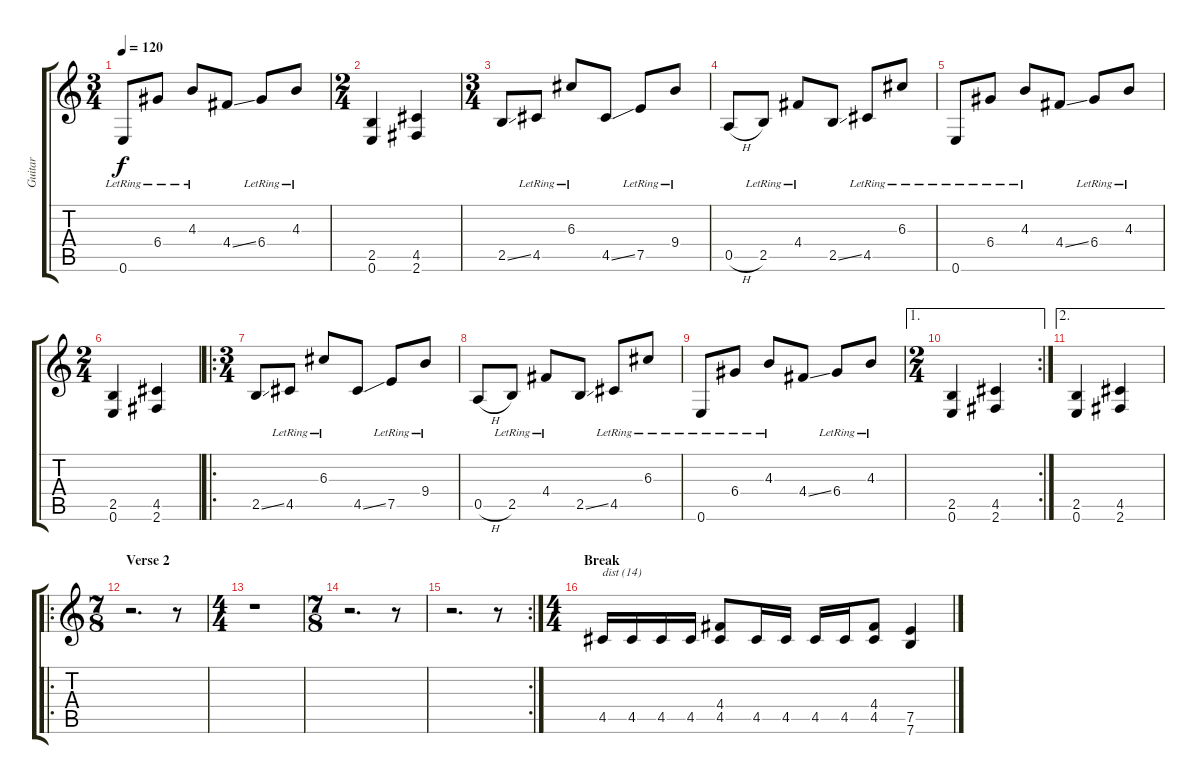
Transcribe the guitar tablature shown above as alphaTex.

\track ("Guitar" "Guitar") {instrument electricguitarjazz}
\staff {score tabs}
\tuning (E4 B3 G3 D3 A2 E2) {hide}
\ts (3 4)
\tempo 120
\clef g2
\ks c
0.6{lr}.8{dy f} 6.4{lr}.8 4.3{lr}.8 4.4{ss}.8 6.4{lr}.8 4.3{lr}.8 |
\ts (2 4)
(2.5 0.6).4 (4.5 2.6).4 |
\ts (3 4)
2.5{ss}.8 4.5{lr}.8 6.3{lr}.8 4.5{ss}.8 7.5{lr}.8 9.4{lr}.8 |
0.5{h}.8 2.5{lr}.8 4.4{lr}.8 2.5{ss}.8 4.5{lr}.8 6.3{lr}.8 |
0.6{lr}.8 6.4{lr}.8 4.3{lr}.8 4.4{ss}.8 6.4{lr}.8 4.3{lr}.8 |
\ts (2 4)
(2.5 0.6).4 (4.5 2.6).4 |
\ro
\ts (3 4)
2.5{ss}.8 4.5{lr}.8 6.3{lr}.8 4.5{ss}.8 7.5{lr}.8 9.4{lr}.8 |
0.5{h}.8 2.5{lr}.8 4.4{lr}.8 2.5{ss}.8 4.5{lr}.8 6.3{lr}.8 |
0.6{lr}.8 6.4{lr}.8 4.3{lr}.8 4.4{ss}.8 6.4{lr}.8 4.3{lr}.8 |
\ae 1
\rc 2
\ts (2 4)
(2.5 0.6).4 (4.5 2.6).4 |
\ae 2
(2.5 0.6).4 (4.5 2.6).4 |
\ro
\ts (7 8)
\section ("" "Verse 2")
r.2{d} r.8 |
\ts (4 4)
r.1 |
\ts (7 8)
r.2{d} r.8 |
\rc 2
r.2{d} r.8 |
\ts (4 4)
\section ("" "Break")
4.5.16{txt "dist (14)" volume 14 instrument distortionguitar} 4.5.16 4.5.16 4.5.16 (4.4 4.5).8 4.5.16 4.5.16 4.5.16 4.5.16 (4.4 4.5).8 (7.5{ss} 7.6).4
